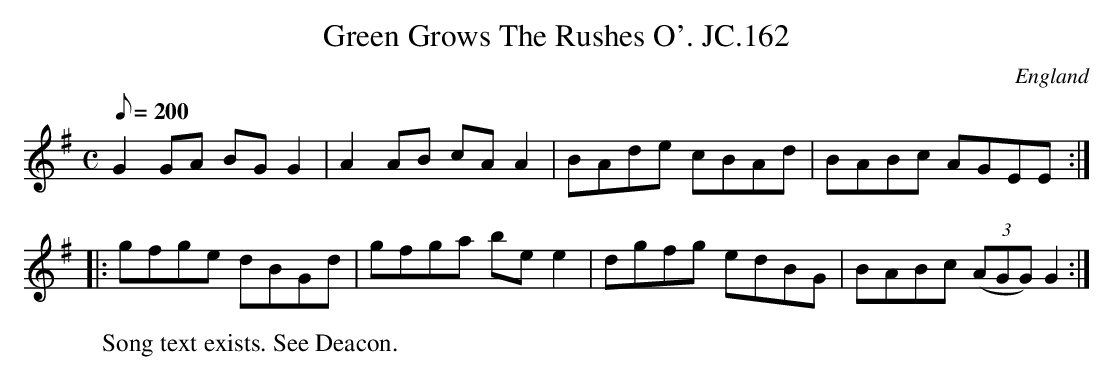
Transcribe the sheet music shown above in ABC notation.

X:1
T:Green Grows The Rushes O'. JC.162
M:C
L:1/8
Q:200
O:England
K:G
G2 GA BG G2|A2 AB cA A2|BAde cBAd|BABc AGEE:|!
|:gfge dBGd|gfga bee2|dgfg edBG|BABc ((3AGG)G2:|]
W:Song text exists. See Deacon.
